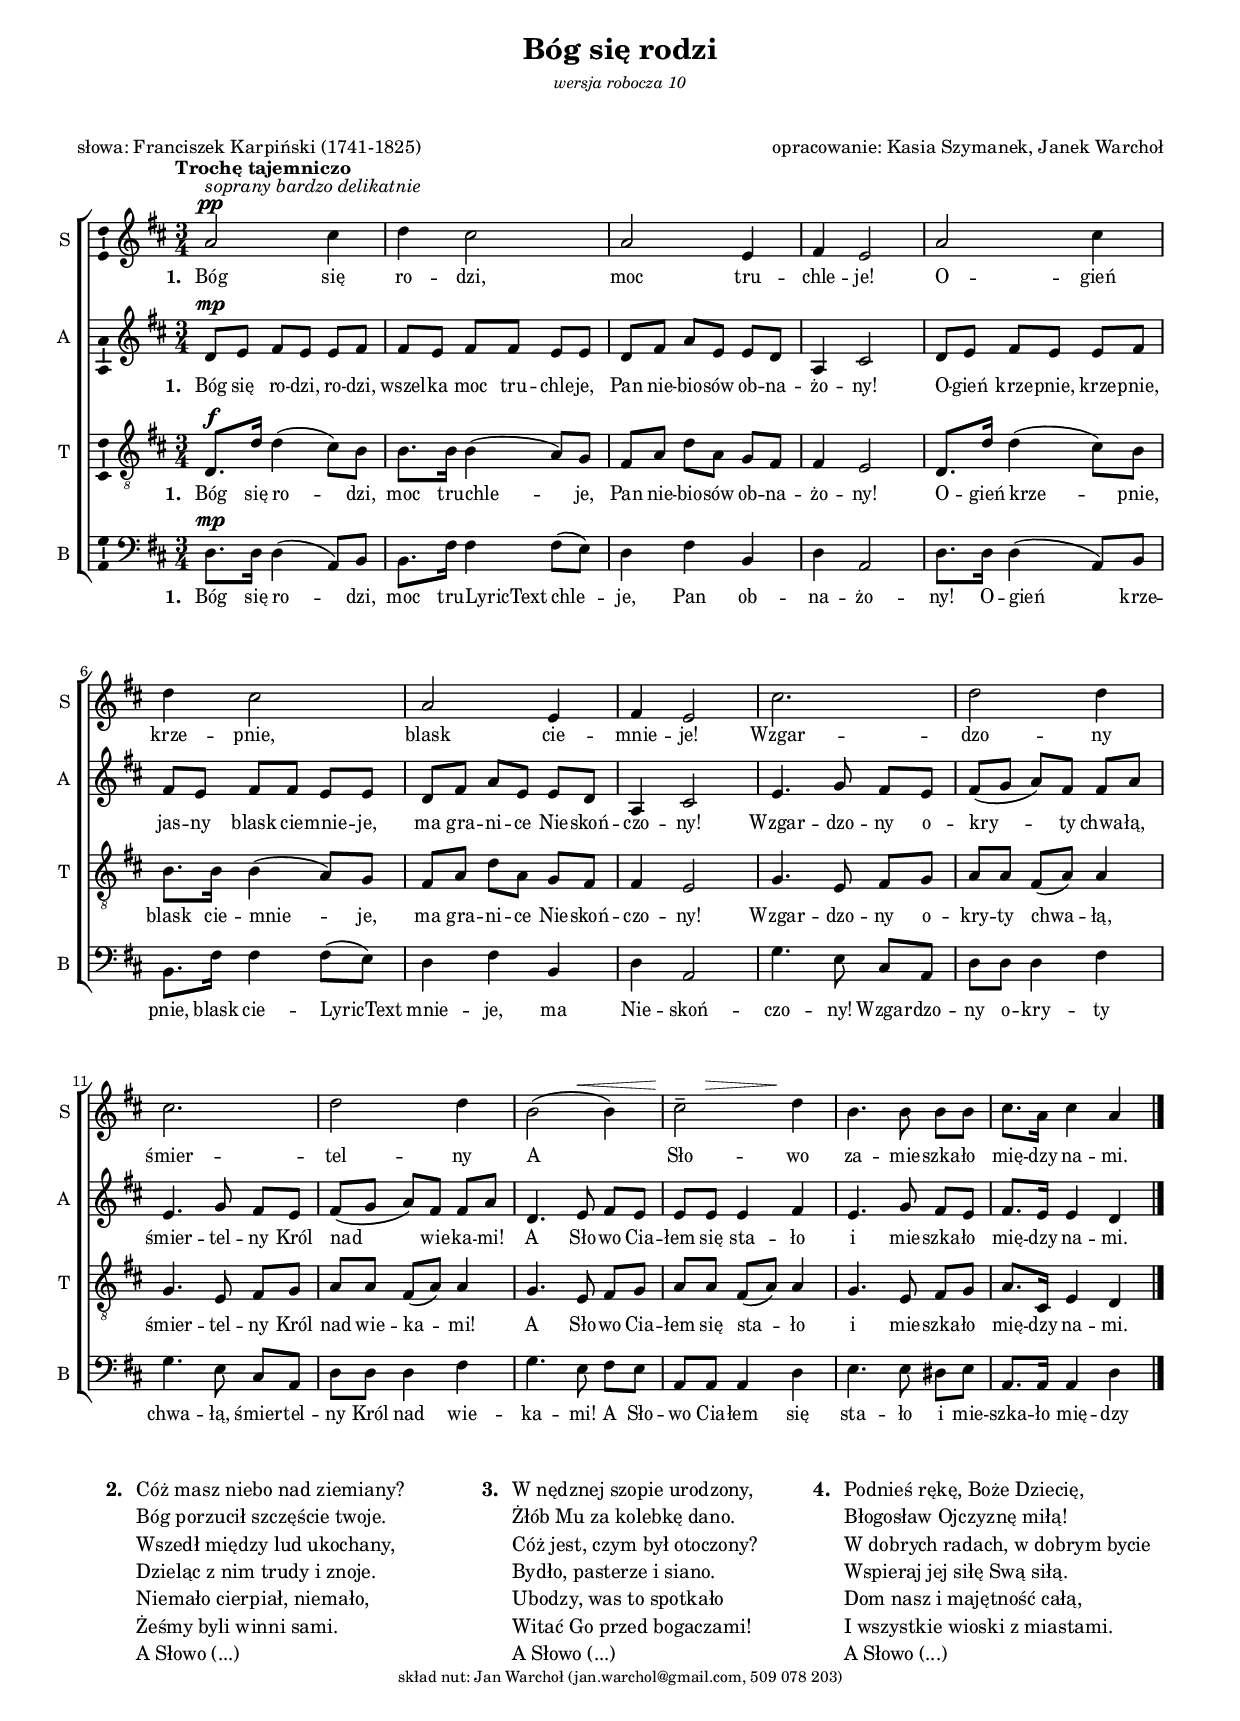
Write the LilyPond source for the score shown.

\version "2.19.0"
#(ly:set-option 'strokeadjust #t)

\header {
  title = \markup "Bóg się rodzi"
  subsubtitle = \markup \column { \normal-text \italic "wersja robocza 10" " " " " }
  poet = "słowa: Franciszek Karpiński (1741-1825)"
  composer = "opracowanie: Kasia Szymanek, Janek Warchoł"
}

%--------------------------------MELODIA
metrumitp = {
  \key d \major
  \time 3/4
  \set Timing.beamExceptions = #'()
  \tempo "Trochę tajemniczo"
}
melodiaSopranu =
\relative f' {
  \metrumitp
  <>^\markup \italic "soprany bardzo delikatnie"
  <>\pp
  a2 cis4 |
  d4 cis2 |
  a2 e4 |
  fis4 e2 |
  a2 cis4 |
  d4 cis2 |
  a2 e4 |
  fis4 e2 |
  \repeat unfold 2 {
    cis'2. |
    d2 d4 |
  }
  \override Hairpin.height = #0.5
  \override Hairpin.thickness = #0.6
  << { b	2( b4) } { s4. s \< } >> |
  << cis2\! -- { s8 s4\> s8\! } >> d4 |
  <<
    {
      b4. b8 b b |
      cis8. a16 cis4 a |
    }
    %{
    \new Voice = sopranPierwszy {
      \voiceOne
      \set fontSize = #-2
      b2 b'4-\tweak X-offset -3 ^\mp |
      a8 a e e d d |
    }
    \new Lyrics \with { alignAboveContext = sopran }
    \lyricsto sopranPierwszy \lyricmode {
      \set fontSize = #-2
      za -- mie -- szka -- ło mię -- dzy na -- mi.
    }
    %}
  >>
  \bar "|."
}

melodiaAltu =
\relative f' {
  \metrumitp
  <>\mp
  \repeat unfold 2 {
    d8 e fis e e fis |
    fis8 e fis fis e e |
    d8 fis a e e d |
    a4 cis2 |
  }
  \repeat unfold 2 {
    e4. g8 fis e |
    fis8( g a) fis fis a |
  }
  d,4. e8 fis e |
  e8 e e4 fis |
  e4. g8 fis e |
  fis8. e16 e4 d |
  \bar "|."
}

melodiaTenorow =
\relative f {
  \metrumitp
  <>\f
  \repeat unfold 2 {
    d8. d'16 d4( cis8) b |
    b8. b16 b4( a8) g |
    fis8 a d a g fis |
    fis4 e2 |
  }
  \repeat unfold 3 {
    g4. e8 fis g |
    a8 a fis( a) a4 |
  }
  g4. e8 fis g |
  a8. cis,16 e4 d |
  \bar "|."
}

melodiaBasow =
\relative f {
  \metrumitp
  <>\mp
  \repeat unfold 2 {
    d8. d16 d4( a8) b |
    b8. fis'16 fis4 fis8( e) |
    d4 fis b, |
    d4 a2 |
  }
  \repeat unfold 2 {
    g'4. e8 cis a |
    d8 d d4 fis |
  }
  g4. e8 fis e |
  a,8 a a4 d |
  e4. e8 dis e |
  a,8. a16 a4 d |
  \bar "|."
}
akordy = \chordmode {
}

%--------------------------------SŁOWA

wzgardzony = \lyricmode {
  Wzgar -- dzo -- ny o -- kry -- ty chwa -- łą,
  śmier -- tel -- ny Król nad wie -- ka -- mi!
  A Sło -- wo Cia -- łem się sta -- ło
  i mie -- szka -- ło mię -- dzy na -- mi.
  i mie -- szka -- ło mię -- dzy na -- mi.
}

tekstSopranu = \lyricmode {
  \set stanza = "1. "
  Bóg się ro -- dzi, moc  tru -- chle -- je!
  O -- gień krze -- pnie, blask cie -- mnie -- je!
  Wzgar -- dzo -- ny \break śmier -- tel -- ny
  A Sło -- wo
  za -- mie -- szka -- ło mię -- dzy na -- mi.
}
tekstAltu = \lyricmode {
  \set stanza = "1. "
  Bóg się ro -- dzi, ro -- dzi, wszel -- ka moc  tru -- chle -- je,
  Pan nie -- bio -- sów ob -- na -- żo -- ny!
  O -- gień krze -- pnie,  krze -- pnie, jas -- ny blask cie -- mnie -- je,
  ma gra -- ni -- ce Nie -- skoń -- czo -- ny!
  \wzgardzony
}
tekstTenorow = \lyricmode {
  \set stanza = "1. "
  Bóg się ro -- dzi, moc  tru -- chle -- je,
  Pan nie -- bio -- sów ob -- na -- żo -- ny!
  O -- gień krze -- pnie, blask cie -- mnie -- je,
  ma gra -- ni -- ce Nie -- skoń -- czo -- ny!
  \wzgardzony
}
tekstBasow = \lyricmode {
  \set stanza = "1. "
  Bóg się ro -- dzi, moc  tru -- \once \tweak X-offset 0 LyricText chle -- je,
  Pan ob -- na -- żo -- ny!
  O -- gień krze -- pnie, blask cie -- \once \tweak X-offset 0 LyricText mnie -- je,
  ma Nie -- skoń -- czo -- ny!
  \wzgardzony
}

zwrotkaII = \markup \column {
  "Cóż masz niebo nad ziemiany? "
  "Bóg porzucił szczęście twoje."
  "Wszedł między lud ukochany,"
  "Dzieląc z nim trudy i znoje."
  "Niemało cierpiał, niemało,"
  "Żeśmy byli winni sami."
  "A Słowo (...)"
}
zwrotkaIII = \markup \column {
  "W nędznej szopie urodzony, "
  "Żłób Mu za kolebkę dano."
  "Cóż jest, czym był otoczony?"
  "Bydło, pasterze i siano."
  "Ubodzy, was to spotkało"
  "Witać Go przed bogaczami!"
  "A Słowo (...)"
}
zwrotkaIV = \markup \column {
  "Podnieś rękę, Boże Dziecię,"
  "Błogosław Ojczyznę miłą!"
  "W dobrych radach, w dobrym bycie"
  "Wspieraj jej siłę Swą siłą."
  "Dom nasz i majętność całą,"
  "I wszystkie wioski z miastami."
  "A Słowo (...)"
}
zwrotkaV = \markup {
}

%--------------------------------USTAWIENIA

#(set-global-staff-size 16)

\paper {
  indent = 2 \mm
  system-count = 3
  short-indent = 2 \mm
  left-margin = 13 \mm
  right-margin = 13 \mm
  top-markup-spacing #'basic-distance = 5
  markup-system-spacing #'basic-distance = 24
  system-system-spacing #'basic-distance = 18
  system-system-spacing #'padding = 1
  score-markup-spacing #'basic-distance = 15
  %ragged-last-bottom = ##f
}

#(define powiekszenie-zwrotek '(1.05 . 1.1))
#(define interlinia '(baseline-skip . 3)) % 3 is Lily default
odstepMiedzyZwrotkami = \markup \vspace #2
odstepOdNumeruDoZwrotki = \markup \hspace #1

\layout {
  \override LyricText #'stencil =
  #(lambda (grob)
     (ly:stencil-scale (lyric-text::print grob) 0.9 1))
}

%--------------------------------STRUKTURA

\score {
  \new ChoirStaff <<
    \new ChordNames {
      \germanChords
      \set chordNameLowercaseMinor = ##t
      \akordy
    }
    \new Staff = sopran {
      \clef treble
      \set Staff.instrumentName = "S "
      \set Staff.shortInstrumentName = "S "
      \new Voice = sopran
      \with { \consists "Ambitus_engraver" } {
        \set Staff.midiInstrument = "choir aahs"
        \dynamicUp
        \tupletUp
        \melodiaSopranu
      }
    }
    \new Lyrics \lyricsto sopran \tekstSopranu

    \new Staff = alt
    \with { \consists "Ambitus_engraver" } {
      \clef treble
      \set Staff.instrumentName = "A "
      \set Staff.shortInstrumentName = "A "
      \new Voice = alt {
        \set Staff.midiInstrument = "choir aahs"
        \dynamicUp
        \tupletUp
        \melodiaAltu
      }
    }
    \new Lyrics \lyricsto alt \tekstAltu

    \new Staff = tenor
    \with { \consists "Ambitus_engraver" } {
      \clef "treble_8"
      \set Staff.instrumentName = "T "
      \set Staff.shortInstrumentName = "T "
      \new Voice = tenor {
        \set Staff.midiInstrument = "choir aahs"
        \dynamicUp
        \tupletUp
        \melodiaTenorow
      }
    }
    \new Lyrics \lyricsto tenor \tekstTenorow

    \new Staff = bas
    \with { \consists "Ambitus_engraver" } {
      \clef bass
      \set Staff.instrumentName = "B "
      \set Staff.shortInstrumentName = "B "
      \new Voice = bas {
        \set Staff.midiInstrument = "choir aahs"
        \dynamicUp
        \tupletUp
        \melodiaBasow
      }
    }
    \new Lyrics \lyricsto bas \tekstBasow
  >>
  \layout {
  }
  \midi {
    \tempo 4=85
  }
}

\markup {
  \fill-line {
    \scale #powiekszenie-zwrotek {
      \null

      \override #interlinia
      \line {
        \bold
        "2."
        \odstepOdNumeruDoZwrotki
        \zwrotkaII
      }

      \null

      \override #interlinia
      \line {
        \bold
        "3."
        \odstepOdNumeruDoZwrotki
        \zwrotkaIII
      }

      \null

      \override #interlinia
      \line {
        \bold
        "4."
        \odstepOdNumeruDoZwrotki
        \zwrotkaIV
      }

      \null
    }
  }
}

%--------------------------------STOPKA

\paper {
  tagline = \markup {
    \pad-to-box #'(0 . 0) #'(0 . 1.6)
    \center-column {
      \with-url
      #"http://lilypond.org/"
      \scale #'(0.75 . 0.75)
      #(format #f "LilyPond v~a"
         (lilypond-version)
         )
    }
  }

  oddFooterMarkup = \markup {
    \override #'(baseline-skip . 1)
    \column {
      \fill-line {
        %% Copyright header field only on first page in each bookpart.
        \on-the-fly #part-first-page {
          \override #'(baseline-skip . 2)
          \center-column {
            \scale #'(1 . 1)
            \fromproperty #'header:copyright
            \scale #'(0.85 . 0.85)
            "skład nut: Jan Warchoł (jan.warchol@gmail.com, 509 078 203)"
          }
        }
      }
      \fill-line {
        %% Tagline header field only on last page in the book.
        \on-the-fly #last-page \fromproperty #'header:tagline
      }
    }
  }
}
